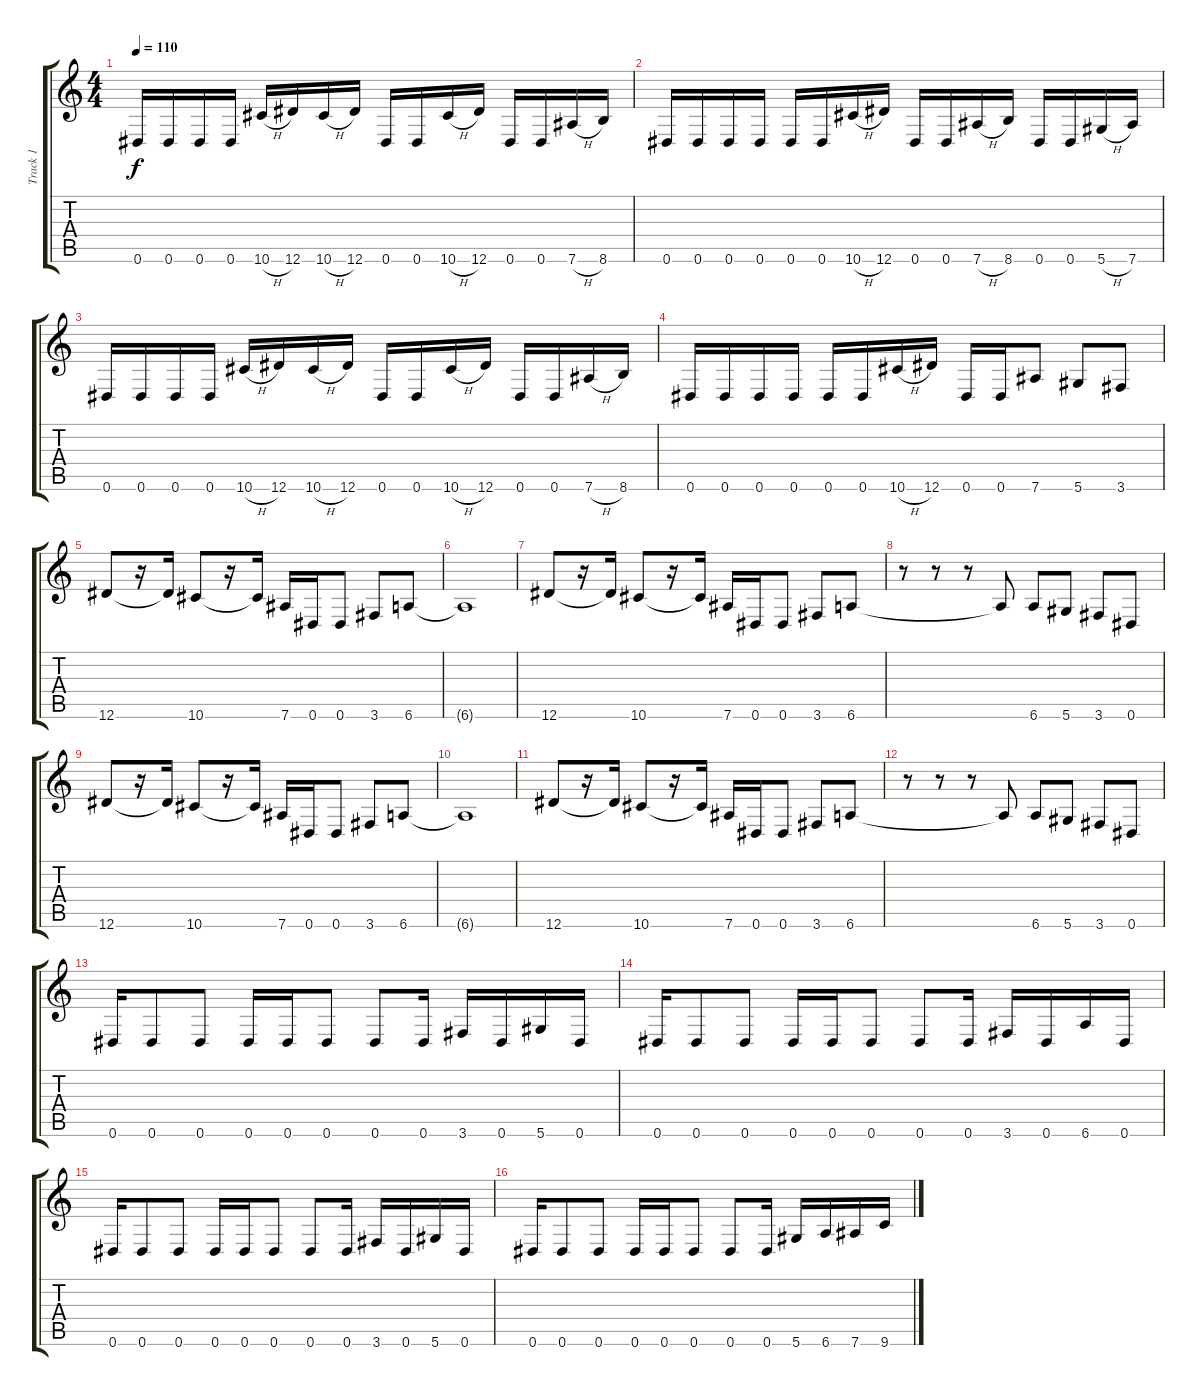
\track ("Track 1" "Track 1") {instrument overdrivenguitar}
\staff {score tabs}
\tuning (Eb4 Bb3 Gb3 Db3 Ab2 Eb2) {hide}
\ts (4 4)
\tempo 110
\clef g2
\ks c
0.6.16{dy f} 0.6.16 0.6.16 0.6.16 10.6{h}.16 12.6.16 10.6{h}.16 12.6.16 0.6.16 0.6.16 10.6{h}.16 12.6.16 0.6.16 0.6.16 7.6{h}.16 8.6.16 |
0.6.16 0.6.16 0.6.16 0.6.16 0.6.16 0.6.16 10.6{h}.16 12.6.16 0.6.16 0.6.16 7.6{h}.16 8.6.16 0.6.16 0.6.16 5.6{h}.16 7.6.16 |
0.6.16 0.6.16 0.6.16 0.6.16 10.6{h}.16 12.6.16 10.6{h}.16 12.6.16 0.6.16 0.6.16 10.6{h}.16 12.6.16 0.6.16 0.6.16 7.6{h}.16 8.6.16 |
0.6.16 0.6.16 0.6.16 0.6.16 0.6.16 0.6.16 10.6{h}.16 12.6.16 0.6.16 0.6.16 7.6.8 5.6.8 3.6.8 |
12.6.8 r.16 12.6{t}.16 10.6.8 r.16 10.6{t}.16 7.6.16 0.6.16 0.6.8 3.6.8 6.6.8 |
6.6{t}.1 |
12.6.8 r.16 12.6{t}.16 10.6.8 r.16 10.6{t}.16 7.6.16 0.6.16 0.6.8 3.6.8 6.6.8 |
r.8 r.8 r.8 6.6{t}.8 6.6.8 5.6.8 3.6.8 0.6.8 |
12.6.8 r.16 12.6{t}.16 10.6.8 r.16 10.6{t}.16 7.6.16 0.6.16 0.6.8 3.6.8 6.6.8 |
6.6{t}.1 |
12.6.8 r.16 12.6{t}.16 10.6.8 r.16 10.6{t}.16 7.6.16 0.6.16 0.6.8 3.6.8 6.6.8 |
r.8 r.8 r.8 6.6{t}.8 6.6.8 5.6.8 3.6.8 0.6.8 |
0.6.16 0.6.8 0.6.8 0.6.16 0.6.16 0.6.8 0.6.8 0.6.16 3.6.16 0.6.16 5.6.16 0.6.16 |
0.6.16 0.6.8 0.6.8 0.6.16 0.6.16 0.6.8 0.6.8 0.6.16 3.6.16 0.6.16 6.6.16 0.6.16 |
0.6.16 0.6.8 0.6.8 0.6.16 0.6.16 0.6.8 0.6.8 0.6.16 3.6.16 0.6.16 5.6.16 0.6.16 |
0.6.16 0.6.8 0.6.8 0.6.16 0.6.16 0.6.8 0.6.8 0.6.16 5.6.16 6.6.16 7.6.16 9.6.16
